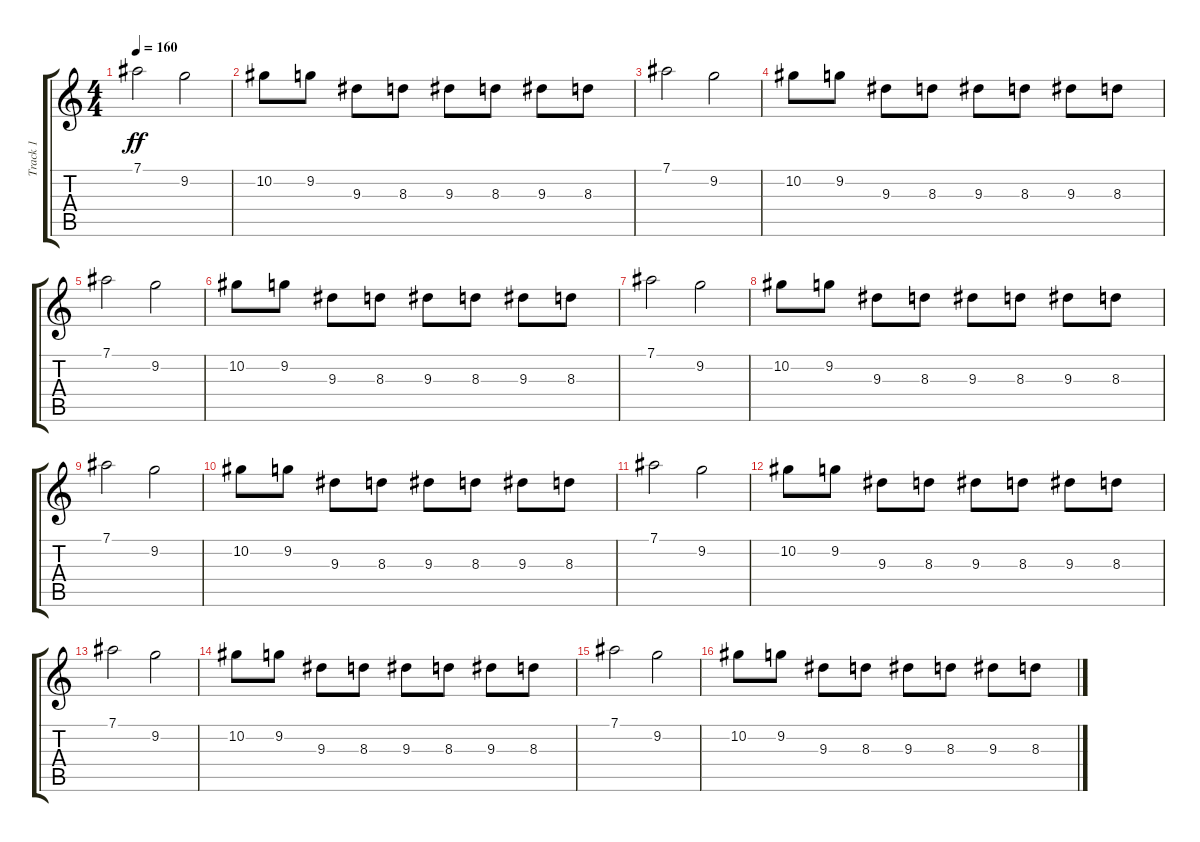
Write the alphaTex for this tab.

\track ("Track 1" "Track 1") {instrument acousticguitarsteel}
\staff {score tabs}
\tuning (Eb4 Bb3 Gb3 Db3 Ab2 Db2) {hide}
\ts (4 4)
\tempo 160
\clef g2
\ks c
7.1.2{dy ff} 9.2.2 |
10.2.8 9.2.8 9.3.8 8.3.8 9.3.8 8.3.8 9.3.8 8.3.8 |
7.1.2 9.2.2 |
10.2.8 9.2.8 9.3.8 8.3.8 9.3.8 8.3.8 9.3.8 8.3.8 |
7.1.2 9.2.2 |
10.2.8 9.2.8 9.3.8 8.3.8 9.3.8 8.3.8 9.3.8 8.3.8 |
7.1.2 9.2.2 |
10.2.8 9.2.8 9.3.8 8.3.8 9.3.8 8.3.8 9.3.8 8.3.8 |
7.1.2 9.2.2 |
10.2.8 9.2.8 9.3.8 8.3.8 9.3.8 8.3.8 9.3.8 8.3.8 |
7.1.2 9.2.2 |
10.2.8 9.2.8 9.3.8 8.3.8 9.3.8 8.3.8 9.3.8 8.3.8 |
7.1.2 9.2.2 |
10.2.8 9.2.8 9.3.8 8.3.8 9.3.8 8.3.8 9.3.8 8.3.8 |
7.1.2 9.2.2 |
10.2.8 9.2.8 9.3.8 8.3.8 9.3.8 8.3.8 9.3.8 8.3.8
